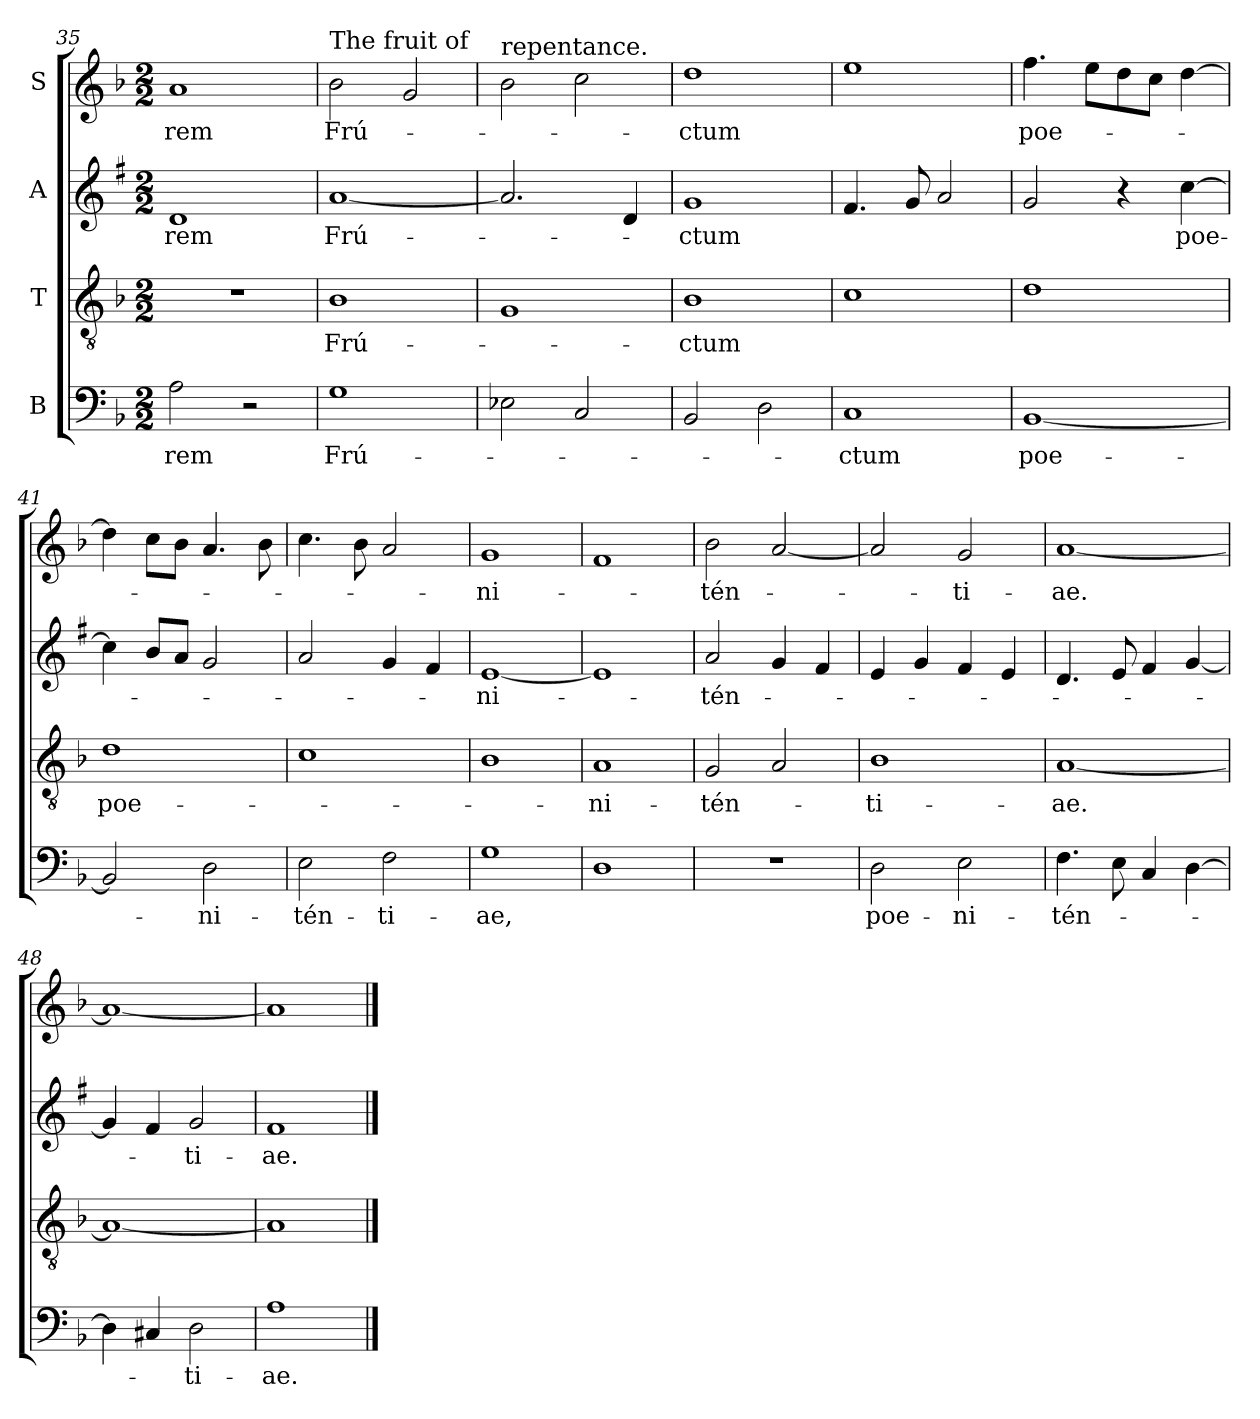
**kern	**text	**kern	**text	**kern	**text	**kern	**text
*part4	*part4	*part3	*part3	*part2	*part2	*part1	*part1
*staff4	*staff4	*staff3	*staff3	*staff2	*staff2	*staff1	*staff1
*I"B	*	*I"T	*	*I"A	*	*I"S	*
*clefF4	*	*clefGv2	*	*clefG2	*	*clefG2	*
*	*	*	*	*ITrd1c2	*	*	*
*k[b-]	*	*k[b-]	*	*k[b-]	*	*k[b-]	*
*F:	*	*F:	*	*F:	*	*F:	*
*M2/2	*	*M2/2	*	*M2/2	*	*M2/2	*
=35	=35	=35	=35	=35	=35	=35	=35
!	!LO:LY:b	!	!	!	!LO:LY:b	!	!LO:LY:b
2A\	-rem	1r	.	1c	-rem	1a	-rem
2r	.	.	.	.	.	.	.
!!LO:PB:g=z
=36	=36	=36	=36	=36	=36	=36	=36
!	!	!	!	!	!	!LO:TX:a:t=The fruit of	!
!	!LO:LY:b	!	!LO:LY:b	!	!LO:LY:b	!	!LO:LY:b
1G	Frú-	1B-	Frú-	[1g	Frú-	2b-\	Frú-
.	.	.	.	.	.	2g/	.
=37	=37	=37	=37	=37	=37	=37	=37
!	!	!	!	!	!	!LO:TX:a:t=repentance.	!
2E-X\	.	1G	.	2.g/]	.	2b-\	.
2C/	.	.	.	.	.	2cc\	.
.	.	.	.	4c/	.	.	.
=38	=38	=38	=38	=38	=38	=38	=38
!	!	!	!LO:LY:b	!	!LO:LY:b	!	!LO:LY:b
2BB-/	.	1B-	-ctum	1f	-ctum	1dd	-ctum
2D\	.	.	.	.	.	.	.
=39	=39	=39	=39	=39	=39	=39	=39
!	!LO:LY:b	!	!	!	!	!	!
1C	-ctum	1c	.	4.e/	.	1ee	.
.	.	.	.	8f/	.	.	.
.	.	.	.	2g/	.	.	.
=40	=40	=40	=40	=40	=40	=40	=40
!	!LO:LY:b	!	!	!	!	!	!LO:LY:b
[1BB-	poe-	1d	.	2f/	.	4.ff\	poe-
.	.	.	.	.	.	8ee\L	.
.	.	.	.	4r	.	8dd\	.
.	.	.	.	.	.	8cc\J	.
!	!	!	!	!	!LO:LY:b	!	!
.	.	.	.	[4b-\	poe-	[4dd\	.
=41	=41	=41	=41	=41	=41	=41	=41
!	!	!	!LO:LY:b	!	!	!	!
2BB-/]	.	1d	poe-	4b-\]	.	4dd\]	.
.	.	.	.	8a/L	.	8cc\L	.
.	.	.	.	8g/J	.	8b-\J	.
!	!LO:LY:b	!	!	!	!	!	!
2D\	-ni-	.	.	2f/	.	4.a/	.
.	.	.	.	.	.	8b-\	.
!!LO:LB:g=z
=42	=42	=42	=42	=42	=42	=42	=42
!	!LO:LY:b	!	!	!	!	!	!
2E\	-tén-	1c	.	2g/	.	4.cc\	.
.	.	.	.	.	.	8b-\	.
!	!LO:LY:b	!	!	!	!	!	!
2F\	-ti-	.	.	4f/	.	2a/	.
.	.	.	.	4e/	.	.	.
=43	=43	=43	=43	=43	=43	=43	=43
!	!LO:LY:b	!	!	!	!LO:LY:b	!	!LO:LY:b
1G	-ae,	1B-	.	[1d	-ni-	1g	-ni-
=44	=44	=44	=44	=44	=44	=44	=44
!	!	!	!LO:LY:b	!	!	!	!
1D	.	1A	-ni-	1d]	.	1f	.
=45	=45	=45	=45	=45	=45	=45	=45
!	!	!	!LO:LY:b	!	!LO:LY:b	!	!LO:LY:b
1r	.	2G/	-tén-	2g/	-tén-	2b-\	-tén-
.	.	2A/	.	4f/	.	[2a/	.
.	.	.	.	4e/	.	.	.
=46	=46	=46	=46	=46	=46	=46	=46
!	!LO:LY:b	!	!LO:LY:b	!	!	!	!
2D\	poe-	1B-	-ti-	4d/	.	2a/]	.
.	.	.	.	4f/	.	.	.
!	!LO:LY:b	!	!	!	!	!	!LO:LY:b
2E\	-ni-	.	.	4e/	.	2g/	-ti-
.	.	.	.	4d/	.	.	.
=47	=47	=47	=47	=47	=47	=47	=47
!	!LO:LY:b	!	!LO:LY:b	!	!	!	!LO:LY:b
4.F\	-tén-	[1A	-ae.	4.c/	.	[1a	-ae.
8E\	.	.	.	8d/	.	.	.
4C/	.	.	.	4e/	.	.	.
[4D\	.	.	.	[4f/	.	.	.
=48	=48	=48	=48	=48	=48	=48	=48
4D\]	.	1A_	.	4f/]	.	1a_	.
4C#/	.	.	.	4e/	.	.	.
!	!LO:LY:b	!	!	!	!LO:LY:b	!	!
2D\	-ti-	.	.	2f/	-ti-	.	.
!!LO:PB:g=z
=49	=49	=49	=49	=49	=49	=49	=49
!	!LO:LY:b	!	!	!	!LO:LY:b	!	!
1A	-ae.	1A]	.	1e	-ae.	1a]	.
==	==	==	==	==	==	==	==
*-	*-	*-	*-	*-	*-	*-	*-
